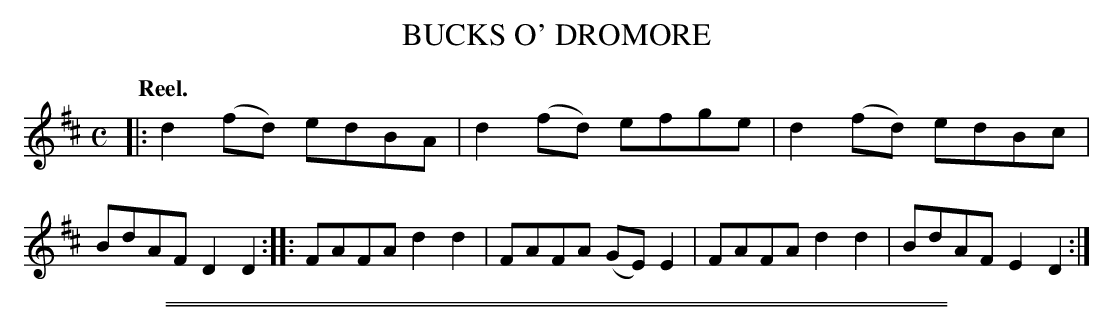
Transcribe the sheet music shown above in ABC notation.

X:1
T: BUCKS O' DROMORE
Q:"Reel."
M: C
L: 1/8
K: D
|:\
d2(fd) edBA | d2(fd) efge |\
d2(fd) edBc | BdAF D2D2 ::\
FAFA d2d2 | FAFA (GE)E2 |\
FAFA d2d2 | BdAF E2D2 :|
